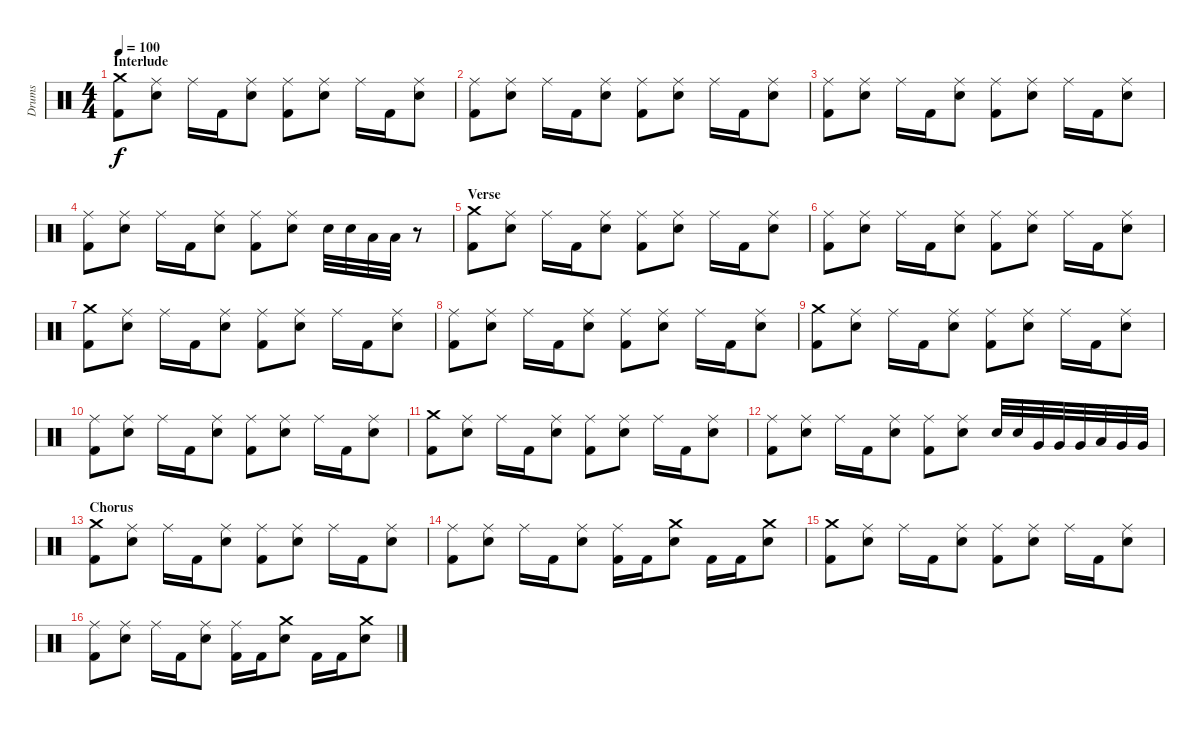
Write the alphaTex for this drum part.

\track ("Drums" "Drums") {instrument percussion}
\staff {score}
\articulation defaults
\ts (4 4)
\section ("" "Interlude")
\tempo 100
\clef neutral
\ks c
("Crash medium (hit)" "Kick (hit) 2").8{dy f} ("Ride (middle)" "Electric Snare (hit)").8 "Ride (middle)".16 "Kick (hit) 2".16 ("Ride (middle)" "Electric Snare (hit)").8 ("Ride (middle)" "Kick (hit) 2").8 ("Ride (middle)" "Electric Snare (hit)").8 "Ride (middle)".16 "Kick (hit) 2".16 ("Ride (middle)" "Electric Snare (hit)").8 |
("Ride (middle)" "Kick (hit) 2").8 ("Ride (middle)" "Electric Snare (hit)").8 "Ride (middle)".16 "Kick (hit) 2".16 ("Ride (middle)" "Electric Snare (hit)").8 ("Ride (middle)" "Kick (hit) 2").8 ("Ride (middle)" "Electric Snare (hit)").8 "Ride (middle)".16 "Kick (hit) 2".16 ("Ride (middle)" "Electric Snare (hit)").8 |
("Ride (middle)" "Kick (hit) 2").8 ("Ride (middle)" "Electric Snare (hit)").8 "Ride (middle)".16 "Kick (hit) 2".16 ("Ride (middle)" "Electric Snare (hit)").8 ("Ride (middle)" "Kick (hit) 2").8 ("Ride (middle)" "Electric Snare (hit)").8 "Ride (middle)".16 "Kick (hit) 2".16 ("Ride (middle)" "Electric Snare (hit)").8 |
("Ride (middle)" "Kick (hit) 2").8 ("Ride (middle)" "Electric Snare (hit)").8 "Ride (middle)".16 "Kick (hit) 2".16 ("Ride (middle)" "Electric Snare (hit)").8 ("Ride (middle)" "Kick (hit) 2").8 ("Ride (middle)" "Electric Snare (hit)").8 "Electric Snare (hit)".32 "Electric Snare (hit)".32 "Low Tom (hit)".32 "Low Floor Tom (hit)".32 r.8 |
\section ("" "Verse")
("Crash medium (hit)" "Kick (hit) 2").8 ("Ride (middle)" "Electric Snare (hit)").8 "Ride (middle)".16 "Kick (hit) 2".16 ("Ride (middle)" "Electric Snare (hit)").8 ("Ride (middle)" "Kick (hit) 2").8 ("Ride (middle)" "Electric Snare (hit)").8 "Ride (middle)".16 "Kick (hit) 2".16 ("Ride (middle)" "Electric Snare (hit)").8 |
("Ride (middle)" "Kick (hit) 2").8 ("Ride (middle)" "Electric Snare (hit)").8 "Ride (middle)".16 "Kick (hit) 2".16 ("Ride (middle)" "Electric Snare (hit)").8 ("Ride (middle)" "Kick (hit) 2").8 ("Ride (middle)" "Electric Snare (hit)").8 "Ride (middle)".16 "Kick (hit) 2".16 ("Ride (middle)" "Electric Snare (hit)").8 |
("Crash medium (hit)" "Kick (hit) 2").8 ("Ride (middle)" "Electric Snare (hit)").8 "Ride (middle)".16 "Kick (hit) 2".16 ("Ride (middle)" "Electric Snare (hit)").8 ("Ride (middle)" "Kick (hit) 2").8 ("Ride (middle)" "Electric Snare (hit)").8 "Ride (middle)".16 "Kick (hit) 2".16 ("Ride (middle)" "Electric Snare (hit)").8 |
("Ride (middle)" "Kick (hit) 2").8 ("Ride (middle)" "Electric Snare (hit)").8 "Ride (middle)".16 "Kick (hit) 2".16 ("Ride (middle)" "Electric Snare (hit)").8 ("Ride (middle)" "Kick (hit) 2").8 ("Ride (middle)" "Electric Snare (hit)").8 "Ride (middle)".16 "Kick (hit) 2".16 ("Ride (middle)" "Electric Snare (hit)").8 |
("Crash medium (hit)" "Kick (hit) 2").8 ("Ride (middle)" "Electric Snare (hit)").8 "Ride (middle)".16 "Kick (hit) 2".16 ("Ride (middle)" "Electric Snare (hit)").8 ("Ride (middle)" "Kick (hit) 2").8 ("Ride (middle)" "Electric Snare (hit)").8 "Ride (middle)".16 "Kick (hit) 2".16 ("Ride (middle)" "Electric Snare (hit)").8 |
("Ride (middle)" "Kick (hit) 2").8 ("Ride (middle)" "Electric Snare (hit)").8 "Ride (middle)".16 "Kick (hit) 2".16 ("Ride (middle)" "Electric Snare (hit)").8 ("Ride (middle)" "Kick (hit) 2").8 ("Ride (middle)" "Electric Snare (hit)").8 "Ride (middle)".16 "Kick (hit) 2".16 ("Ride (middle)" "Electric Snare (hit)").8 |
("Crash medium (hit)" "Kick (hit) 2").8 ("Ride (middle)" "Electric Snare (hit)").8 "Ride (middle)".16 "Kick (hit) 2".16 ("Ride (middle)" "Electric Snare (hit)").8 ("Ride (middle)" "Kick (hit) 2").8 ("Ride (middle)" "Electric Snare (hit)").8 "Ride (middle)".16 "Kick (hit) 2".16 ("Ride (middle)" "Electric Snare (hit)").8 |
("Ride (middle)" "Kick (hit) 2").8 ("Ride (middle)" "Electric Snare (hit)").8 "Ride (middle)".16 "Kick (hit) 2".16 ("Ride (middle)" "Electric Snare (hit)").8 ("Ride (middle)" "Kick (hit) 2").8 ("Ride (middle)" "Electric Snare (hit)").8 "Electric Snare (hit)".32 "Electric Snare (hit)".32 "Very Low Tom (hit)".32 "Very Low Tom (hit)".32 "Very Low Tom (hit)".32 "Low Tom (hit)".32 "Very Low Tom (hit)".32 "Very Low Tom (hit)".32 |
\section ("" "Chorus")
("Crash medium (hit)" "Kick (hit) 2").8 ("Ride (middle)" "Electric Snare (hit)").8 "Ride (middle)".16 "Kick (hit) 2".16 ("Ride (middle)" "Electric Snare (hit)").8 ("Ride (middle)" "Kick (hit) 2").8 ("Ride (middle)" "Electric Snare (hit)").8 "Ride (middle)".16 "Kick (hit) 2".16 ("Ride (middle)" "Electric Snare (hit)").8 |
("Ride (middle)" "Kick (hit) 2").8 ("Ride (middle)" "Electric Snare (hit)").8 "Ride (middle)".16 "Kick (hit) 2".16 ("Ride (middle)" "Electric Snare (hit)").8 ("Ride (middle)" "Kick (hit) 2").16 "Kick (hit) 2".16 ("Crash medium (hit)" "Electric Snare (hit)").8 "Kick (hit) 2".16 "Kick (hit) 2".16 ("Crash medium (hit)" "Electric Snare (hit)").8 |
("Crash medium (hit)" "Kick (hit) 2").8 ("Ride (middle)" "Electric Snare (hit)").8 "Ride (middle)".16 "Kick (hit) 2".16 ("Ride (middle)" "Electric Snare (hit)").8 ("Ride (middle)" "Kick (hit) 2").8 ("Ride (middle)" "Electric Snare (hit)").8 "Ride (middle)".16 "Kick (hit) 2".16 ("Ride (middle)" "Electric Snare (hit)").8 |
("Ride (middle)" "Kick (hit) 2").8 ("Ride (middle)" "Electric Snare (hit)").8 "Ride (middle)".16 "Kick (hit) 2".16 ("Ride (middle)" "Electric Snare (hit)").8 ("Ride (middle)" "Kick (hit) 2").16 "Kick (hit) 2".16 ("Crash medium (hit)" "Electric Snare (hit)").8 "Kick (hit) 2".16 "Kick (hit) 2".16 ("Crash medium (hit)" "Electric Snare (hit)").8
